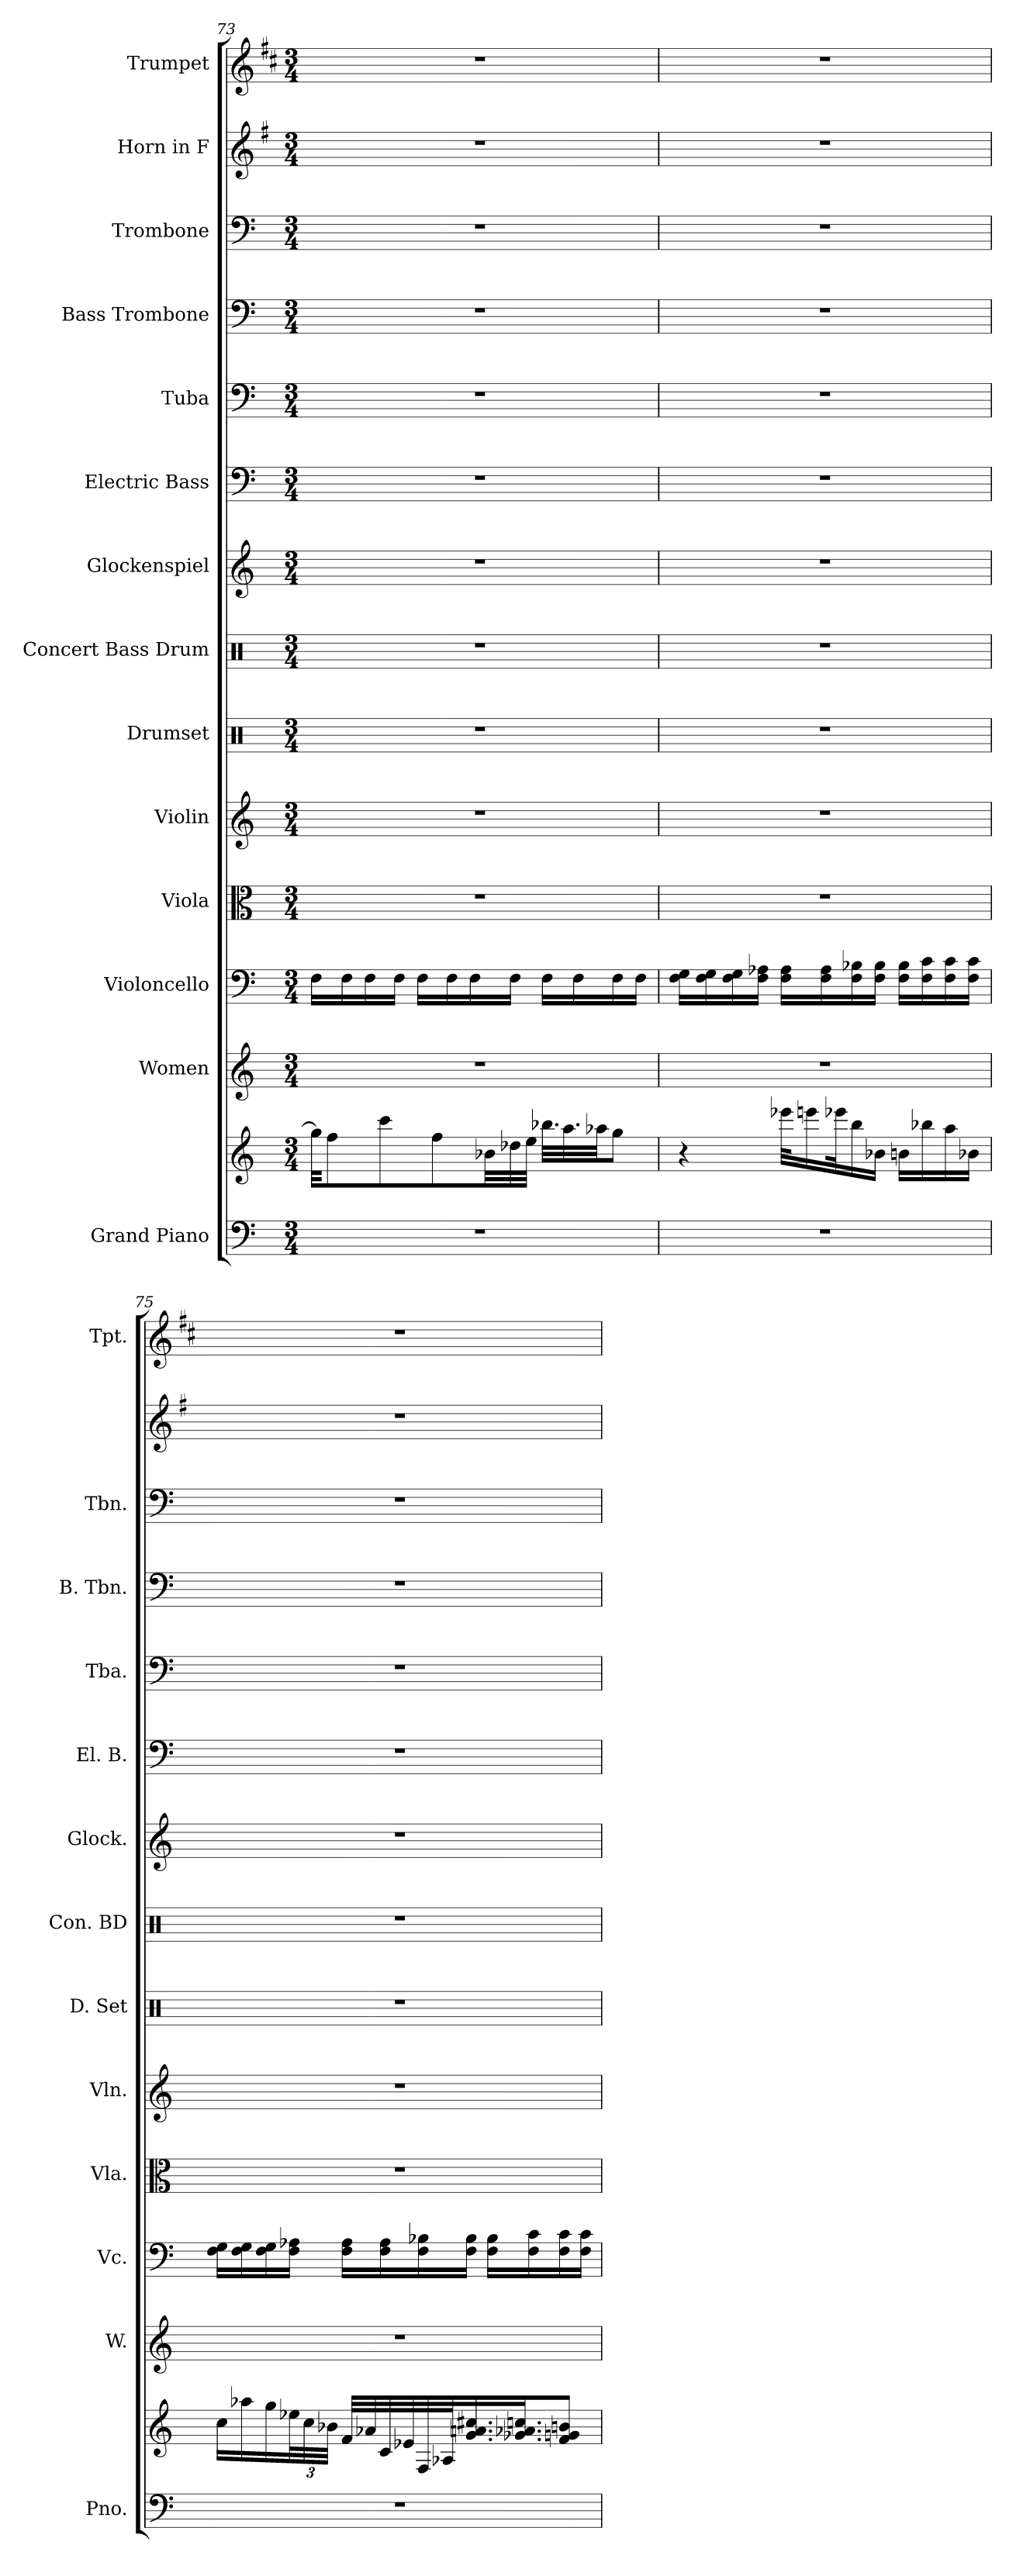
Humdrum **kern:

**kern	**kern	**kern	**kern	**kern	**kern	**kern	**kern	**kern	**kern	**kern	**kern	**kern	**kern	**kern
*part14	*part14	*part13	*part12	*part11	*part10	*part9	*part8	*part7	*part6	*part5	*part4	*part3	*part2	*part1
*staff15	*staff14	*staff13	*staff12	*staff11	*staff10	*staff9	*staff8	*staff7	*staff6	*staff5	*staff4	*staff3	*staff2	*staff1
*I"Grand Piano	*	*I"Women	*I"Violoncello	*I"Viola	*I"Violin	*I"Drumset	*I"Concert Bass Drum	*I"Glockenspiel	*I"Electric Bass	*I"Tuba	*I"Bass Trombone	*I"Trombone	*I"Horn in F	*I"Trumpet
*I'Pno.	*	*I'W.	*I'Vc.	*I'Vla.	*I'Vln.	*I'D. Set	*I'Con. BD	*I'Glock.	*I'El. B.	*I'Tba.	*I'B. Tbn.	*I'Tbn.	*	*I'Tpt.
!!LO:PB:g=z
*clefF4	*clefG2	*clefG2	*clefF4	*clefC3	*clefG2	*clefX	*clefX	*clefG2	*clefF4	*clefF4	*clefF4	*clefF4	*clefG2	*clefG2
*	*	*	*	*	*	*	*	*ITrd-14c-24	*ITrd7c12	*	*	*	*ITrd4c7	*ITrd1c2
*k[]	*k[]	*k[]	*k[]	*k[]	*k[]	*k[]	*k[]	*k[]	*k[]	*k[]	*k[]	*k[]	*k[]	*k[]
*M3/4	*M3/4	*M3/4	*M3/4	*M3/4	*M3/4	*M3/4	*M3/4	*M3/4	*M3/4	*M3/4	*M3/4	*M3/4	*M3/4	*M3/4
=73	=73	=73	=73	=73	=73	=73	=73	=73	=73	=73	=73	=73	=73	=73
2.r	32gg\KKL]	2.r	16F\LL	2.r	2.r	2.r	2.r	2.r	2.r	2.r	2.r	2.r	2.r	2.r
.	8ff\	.	.	.	.	.	.	.	.	.	.	.	.	.
.	.	.	16F\	.	.	.	.	.	.	.	.	.	.	.
.	.	.	16F\	.	.	.	.	.	.	.	.	.	.	.
.	8ccc\	.	.	.	.	.	.	.	.	.	.	.	.	.
.	.	.	16F\JJ	.	.	.	.	.	.	.	.	.	.	.
.	.	.	16F\LL	.	.	.	.	.	.	.	.	.	.	.
.	8ff\	.	.	.	.	.	.	.	.	.	.	.	.	.
.	.	.	16F\	.	.	.	.	.	.	.	.	.	.	.
.	.	.	16F\	.	.	.	.	.	.	.	.	.	.	.
.	32b-X\LL	.	.	.	.	.	.	.	.	.	.	.	.	.
.	32dd-X\	.	16F\JJ	.	.	.	.	.	.	.	.	.	.	.
.	32ee\JJJ	.	.	.	.	.	.	.	.	.	.	.	.	.
.	32.bb-X\LLL	.	16F\LL	.	.	.	.	.	.	.	.	.	.	.
.	32.aa\	.	.	.	.	.	.	.	.	.	.	.	.	.
.	.	.	16F\	.	.	.	.	.	.	.	.	.	.	.
.	32aa-X\JJ	.	.	.	.	.	.	.	.	.	.	.	.	.
.	8gg\J	.	16F\	.	.	.	.	.	.	.	.	.	.	.
.	.	.	16F\JJ	.	.	.	.	.	.	.	.	.	.	.
=74	=74	=74	=74	=74	=74	=74	=74	=74	=74	=74	=74	=74	=74	=74
2.r	4r	2.r	16F\ 16G\LL	2.r	2.r	2.r	2.r	2.r	2.r	2.r	2.r	2.r	2.r	2.r
.	.	.	16F\ 16G\	.	.	.	.	.	.	.	.	.	.	.
.	.	.	16F\ 16G\	.	.	.	.	.	.	.	.	.	.	.
.	.	.	16F\ 16A-X\JJ	.	.	.	.	.	.	.	.	.	.	.
.	32eee-X\KLL	.	16F\ 16A-\LL	.	.	.	.	.	.	.	.	.	.	.
.	16eeen\	.	.	.	.	.	.	.	.	.	.	.	.	.
.	.	.	16F\ 16A-\	.	.	.	.	.	.	.	.	.	.	.
.	32eee-X\K	.	.	.	.	.	.	.	.	.	.	.	.	.
.	16bb\	.	16F\ 16B-X\	.	.	.	.	.	.	.	.	.	.	.
.	16b-X\JJ	.	16F\ 16B-\JJ	.	.	.	.	.	.	.	.	.	.	.
.	16bn\LL	.	16F\ 16B-\LL	.	.	.	.	.	.	.	.	.	.	.
.	16bb-X\	.	16F\ 16c\	.	.	.	.	.	.	.	.	.	.	.
.	16aa\	.	16F\ 16c\	.	.	.	.	.	.	.	.	.	.	.
.	16b-X\JJ	.	16F\ 16c\JJ	.	.	.	.	.	.	.	.	.	.	.
!!LO:PB:g=z
=75	=75	=75	=75	=75	=75	=75	=75	=75	=75	=75	=75	=75	=75	=75
2.r	16cc\LL	2.r	16F\ 16G\LL	2.r	2.r	2.r	2.r	2.r	2.r	2.r	2.r	2.r	2.r	2.r
.	16aa-X\	.	16F\ 16G\	.	.	.	.	.	.	.	.	.	.	.
.	16gg\	.	16F\ 16G\	.	.	.	.	.	.	.	.	.	.	.
*	*Xbrackettup	*	*	*	*	*	*	*	*	*	*	*	*	*
.	48ee-X\L	.	16F\ 16A-X\JJ	.	.	.	.	.	.	.	.	.	.	.
.	48cc\	.	.	.	.	.	.	.	.	.	.	.	.	.
.	48b-X\JJJ	.	.	.	.	.	.	.	.	.	.	.	.	.
.	32f/LLL	.	16F\ 16A-\LL	.	.	.	.	.	.	.	.	.	.	.
.	32a-X/	.	.	.	.	.	.	.	.	.	.	.	.	.
.	32c/	.	16F\ 16A-\	.	.	.	.	.	.	.	.	.	.	.
.	32e-X/	.	.	.	.	.	.	.	.	.	.	.	.	.
.	32F/	.	16F\ 16B-X\	.	.	.	.	.	.	.	.	.	.	.
.	32A-X/J	.	.	.	.	.	.	.	.	.	.	.	.	.
.	16.g/ 16.an/ 16.cc#X/	.	16F\ 16B-\JJ	.	.	.	.	.	.	.	.	.	.	.
.	.	.	16F\ 16B-\LL	.	.	.	.	.	.	.	.	.	.	.
.	16.g-X/ 16.a-X/ 16.ccn/J	.	.	.	.	.	.	.	.	.	.	.	.	.
.	.	.	16F\ 16c\	.	.	.	.	.	.	.	.	.	.	.
.	8f/ 8gn/ 8bn/J	.	16F\ 16c\	.	.	.	.	.	.	.	.	.	.	.
.	.	.	16F\ 16c\JJ	.	.	.	.	.	.	.	.	.	.	.
=	=	=	=	=	=	=	=	=	=	=	=	=	=	=
*-	*-	*-	*-	*-	*-	*-	*-	*-	*-	*-	*-	*-	*-	*-
